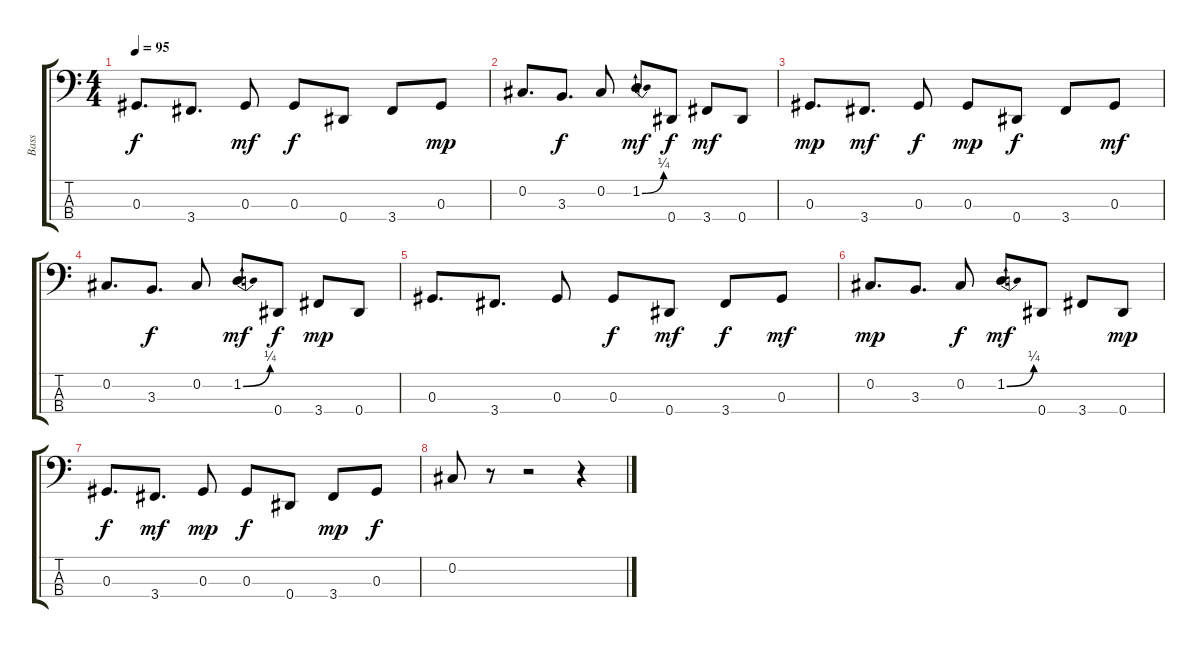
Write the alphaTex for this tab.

\track ("Bass" "Bass") {instrument electricbassfinger}
\staff {score tabs}
\tuning (Gb2 Db2 Ab1 Eb1) {hide}
\ts (4 4)
\tempo 95
\clef f4
\ks c
0.3.8{d dy f} 3.4.8{d} 0.3.8{dy mf} 0.3.8{dy f} 0.4.8 3.4.8 0.3.8{dy mp} |
0.2.8{d} 3.3.8{d dy f} 0.2.8 1.2{be (bend 0 0 60 1)}.8{dy mf} 0.4.8{dy f} 3.4.8{dy mf} 0.4.8 |
0.3.8{d dy mp} 3.4.8{d dy mf} 0.3.8{dy f} 0.3.8{dy mp} 0.4.8{dy f} 3.4.8 0.3.8{dy mf} |
0.2.8{d} 3.3.8{d dy f} 0.2.8 1.2{be (bend 0 0 60 1)}.8{dy mf} 0.4.8{dy f} 3.4.8{dy mp} 0.4.8 |
0.3.8{d} 3.4.8{d} 0.3.8 0.3.8{dy f} 0.4.8{dy mf} 3.4.8{dy f} 0.3.8{dy mf} |
0.2.8{d dy mp} 3.3.8{d} 0.2.8{dy f} 1.2{be (bend 0 0 60 1)}.8{dy mf} 0.4.8 3.4.8 0.4.8{dy mp} |
0.3.8{d dy f} 3.4.8{d dy mf} 0.3.8{dy mp} 0.3.8{dy f} 0.4.8 3.4.8{dy mp} 0.3.8{dy f} |
0.2.8 r.8 r.2 r.4
